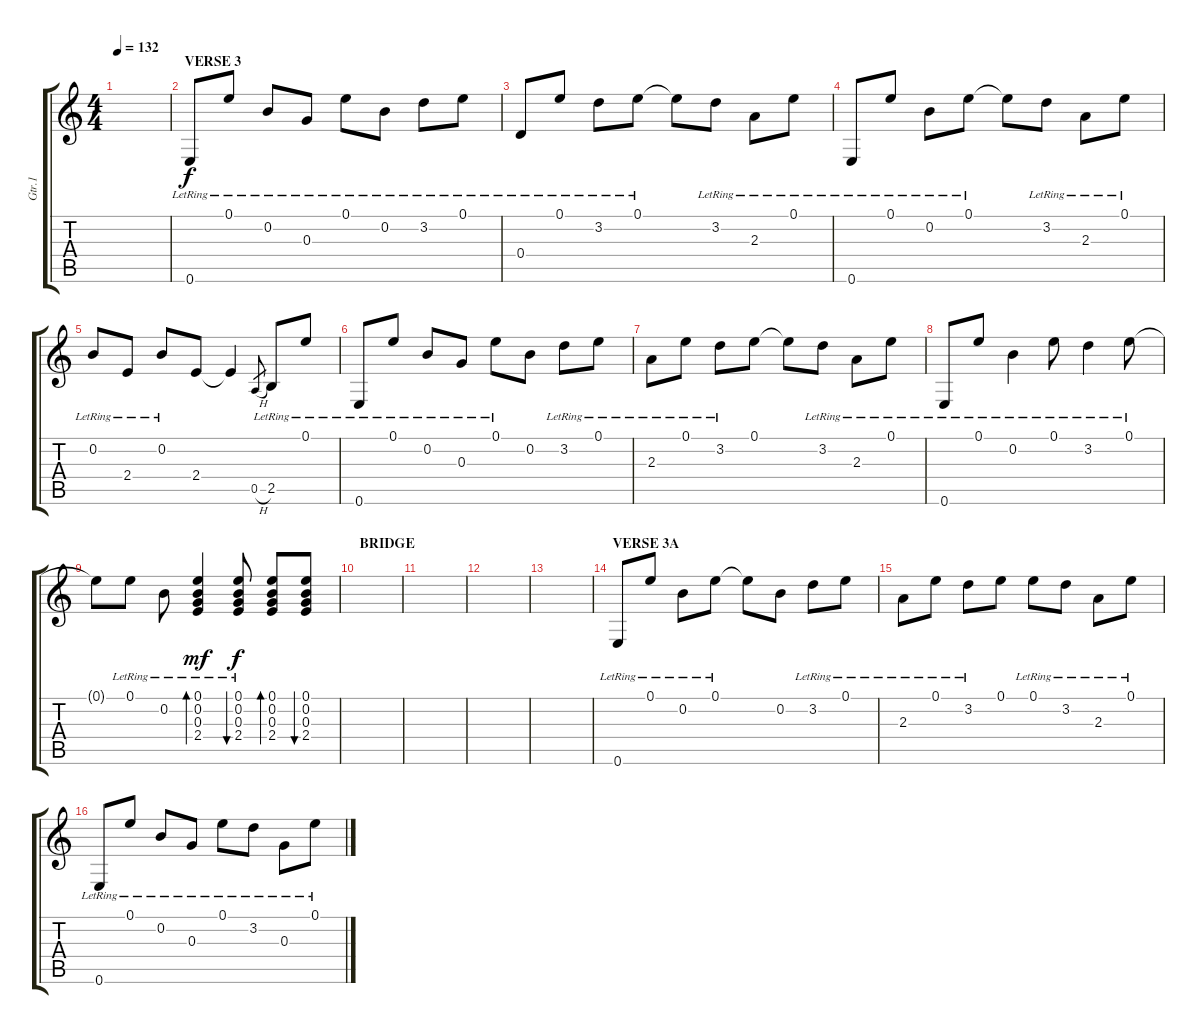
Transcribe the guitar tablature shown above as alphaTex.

\track ("Gtr.1" "Gtr.1") {instrument electricguitarclean}
\staff {score tabs}
\tuning (E4 B3 G3 D3 A2 E2) {hide}
\ts (4 4)
\tempo 132
\clef g2
\ks c
|
\section ("" "VERSE 3")
0.6{lr}.8 0.1{lr}.8 0.2{lr}.8 0.3{lr}.8 0.1{lr}.8 0.2{lr}.8 3.2{lr}.8 0.1{lr}.8 |
0.4{lr}.8 0.1{lr}.8 3.2{lr}.8 0.1{lr}.8 0.1{t}.8 3.2{lr}.8 2.3{lr}.8 0.1{lr}.8 |
0.6{lr}.8 0.1{lr}.8 0.2{lr}.8 0.1{lr}.8 0.1{t}.8 3.2{lr}.8 2.3{lr}.8 0.1{lr}.8 |
0.2{lr}.8 2.4{lr}.8 0.2{lr}.8 2.4.8 2.4{t}.4 0.5{h}.8{gr} 2.5{lr}.8 0.1{lr}.8 |
0.6{lr}.8 0.1{lr}.8 0.2{lr}.8 0.3{lr}.8 0.1{lr}.8 0.2.8 3.2{lr}.8 0.1{lr}.8 |
2.3{lr}.8 0.1{lr}.8 3.2{lr}.8 0.1.8 0.1{t}.8 3.2{lr}.8 2.3{lr}.8 0.1{lr}.8 |
0.6{lr}.8 0.1{lr}.8 0.2{lr}.4 0.1{lr}.8 3.2{lr}.4 0.1{lr}.8 |
0.1{t}.8 0.1{lr}.8 0.2{lr}.8 (0.1 0.2 0.3{lr} 2.4).4{bd 60 dy mf} (0.1{lr} 0.2 0.3 2.4).8{bu 30 dy f} (0.1 0.2 0.3 2.4).8{bd 30} (0.1 0.2 0.3 2.4).8{bu 30} |
\section ("" "BRIDGE")
|
|
|
|
\section ("" "VERSE 3A")
0.6{lr}.8 0.1{lr}.8 0.2{lr}.8 0.1{lr}.8 0.1{t}.8 0.2.8 3.2{lr}.8 0.1{lr}.8 |
2.3{lr}.8 0.1{lr}.8 3.2{lr}.8 0.1.8 0.1{lr}.8 3.2{lr}.8 2.3{lr}.8 0.1{lr}.8 |
0.6{lr}.8 0.1{lr}.8 0.2{lr}.8 0.3{lr}.8 0.1{lr}.8 3.2{lr}.8 0.3{lr}.8 0.1{lr}.8
